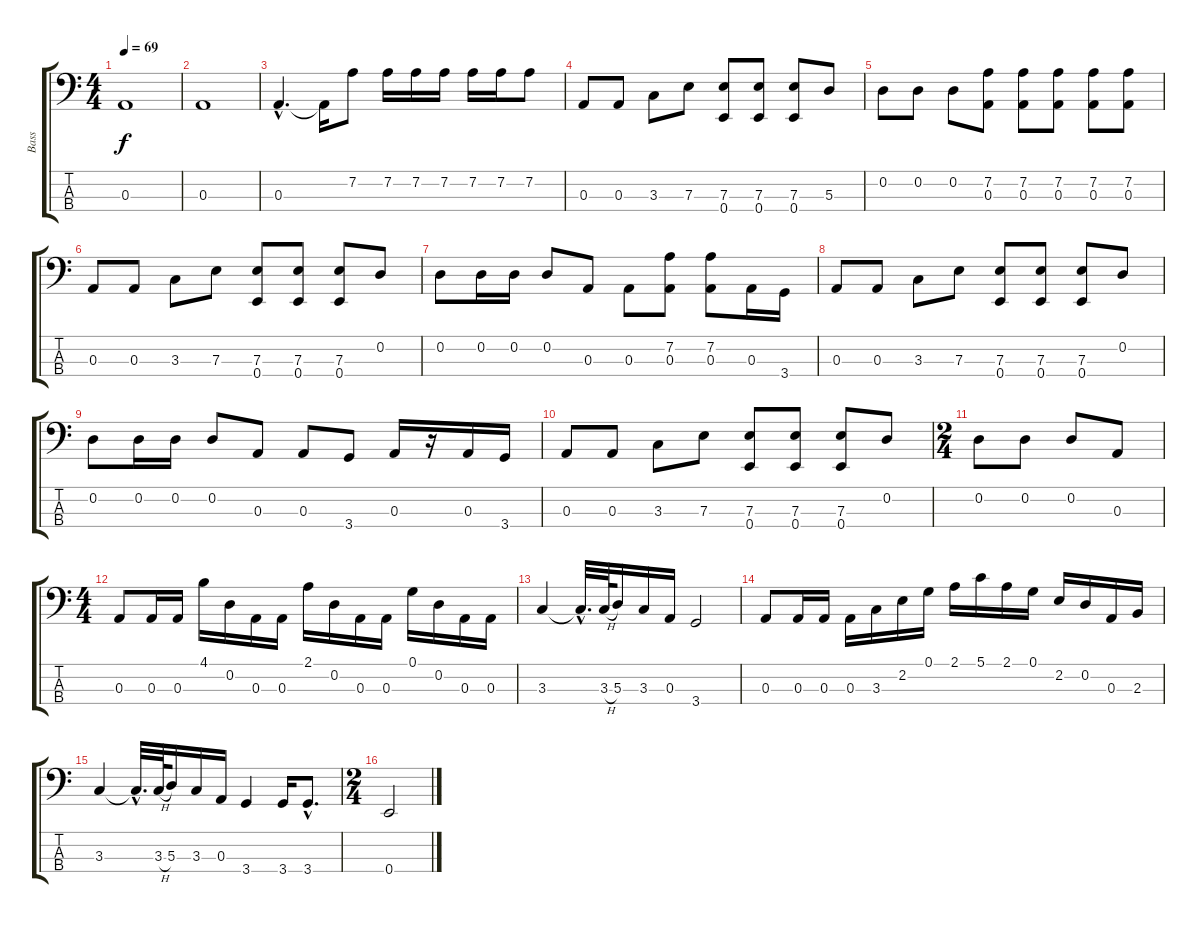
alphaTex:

\track ("Bass" "Bass") {instrument electricbasspick}
\staff {score tabs}
\tuning (G2 D2 A1 E1) {hide}
\ts (4 4)
\tempo 69
\clef f4
\ks c
0.3.1{dy f} |
0.3.1 |
0.3{hac}.4{d} 0.3{t}.16 7.2.8 7.2.16 7.2.16 7.2.16 7.2.16 7.2.16 7.2.8 |
0.3.8 0.3.8 3.3.8 7.3.8 (7.3 0.4).8 (7.3 0.4).8 (7.3 0.4).8 5.3.8 |
0.2.8 0.2.8 0.2.8 (7.2 0.3).8 (7.2 0.3).8 (7.2 0.3).8 (7.2 0.3).8 (7.2 0.3).8 |
0.3.8 0.3.8 3.3.8 7.3.8 (7.3 0.4).8 (7.3 0.4).8 (7.3 0.4).8 0.2.8 |
0.2.8 0.2.16 0.2.16 0.2.8 0.3.8 0.3.8 (7.2 0.3).8 (7.2 0.3).8 0.3.16 3.4.16 |
0.3.8 0.3.8 3.3.8 7.3.8 (7.3 0.4).8 (7.3 0.4).8 (7.3 0.4).8 0.2.8 |
0.2.8 0.2.16 0.2.16 0.2.8 0.3.8 0.3.8 3.4.8 0.3.16 r.16 0.3.16 3.4.16 |
0.3.8 0.3.8 3.3.8 7.3.8 (7.3 0.4).8 (7.3 0.4).8 (7.3 0.4).8 0.2.8 |
\ts (2 4)
0.2.8 0.2.8 0.2.8 0.3.8 |
\ts (4 4)
0.3.8 0.3.16 0.3.16 4.1.16 0.2.16 0.3.16 0.3.16 2.1.16 0.2.16 0.3.16 0.3.16 0.1.16 0.2.16 0.3.16 0.3.16 |
3.3.4 3.3{hac t}.32{d} 3.3{h}.64 5.3.16 3.3.16 0.3.16 3.4.2 |
0.3.8 0.3.16 0.3.16 0.3.16 3.3.16 2.2.16 0.1.16 2.1.16 5.1.16 2.1.16 0.1.16 2.2.16 0.2.16 0.3.16 2.3.16 |
3.3.4 3.3{hac t}.32{d} 3.3{h}.64 5.3.16 3.3.16 0.3.16 3.4.4 3.4.16 3.4{hac}.8{d} |
\ts (2 4)
0.4.2
